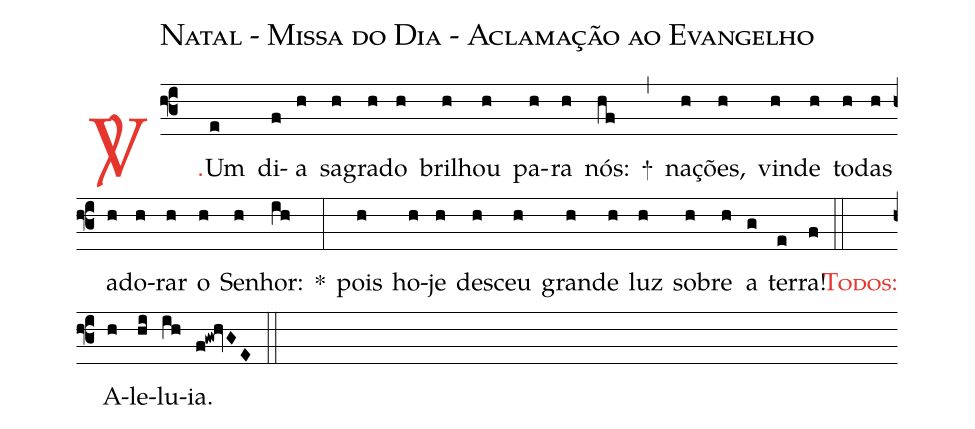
name: Natal - Missa do Dia - Aclamação ao Evangelho;
%%
(f3)

<c><sp>V/</sp>.</c>() Um(e) di(f)a(h) sa(h)gra(h)do(h) bri(h)lhou(h) pa(h)ra(h) nós:(hf) +(,) na(h)ções,(h) vin(h)de(h) to(h)das(h) a(h)do(h)rar(h) o(h) Se(h)nhor:(ih) *(:) pois(h) ho(h)je(h) des(h)ceu(h) gran(h)de(h) luz(h) so(h)bre(h) a(g) ter(e)ra!(f)

(::)

<c><sc>Todos</sc>:</c>() A(h)le(hi)lu(ih)ia.(f!gw!hvGE)

(::)
